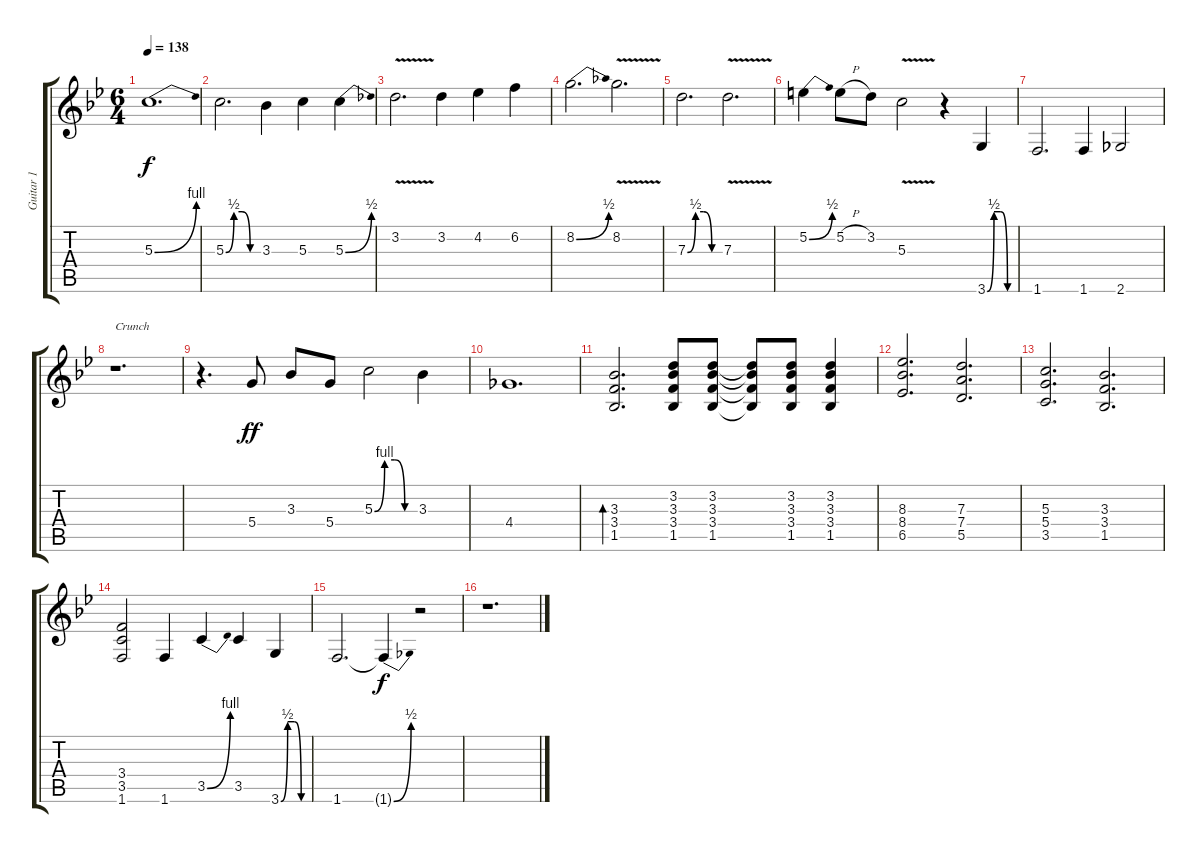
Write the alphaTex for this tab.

\track ("Guitar 1" "Guitar 1") {instrument electricguitarjazz}
\staff {score tabs}
\tuning (E4 B3 G3 D3 A2 E2) {hide}
\ts (6 4)
\tempo 138
\clef g2
\ks gminor
5.3{be (bend 0 0 60 4)}.1{d dy f} |
5.3{be (custom 0 0 15 2 30 2 45 0 60 0)}.2{d} 3.3.4 5.3.4 5.3{be (bend 0 0 60 2)}.4 |
3.2{v}.2{d} 3.2.4 4.2.4 6.2.4 |
8.2{be (bend 0 0 60 2)}.2{d} 8.2{v}.2{d} |
7.3{be (custom 0 0 15 2 30 2 45 0 60 0)}.2{d} 7.3{v}.2{d} |
5.2{be (bend 0 0 60 2)}.4 5.2{h}.8 3.2.8 5.3{v}.2 r.4 3.6{be (custom 0 0 15 2 30 2 45 0 60 0)}.4 |
1.6.2{d} 1.6.4 2.6.2 |
r.1{d txt "Crunch" instrument electricguitarjazz} |
r.4{d} 5.4.8{dy ff} 3.3.8 5.4.8 5.3{be (custom 0 0 15 4 30 4 45 0 60 0)}.2 3.3.4 |
4.4.1{d} |
(3.3 3.4 1.5).2{d bd 60} (3.2 3.3 3.4 1.5).8 (3.2 3.3 3.4 1.5).8 (3.2{t} 3.3{t} 3.4{t} 1.5{t}).8 (3.2 3.3 3.4 1.5).8 (3.2 3.3 3.4 1.5).4 |
(8.3 8.4 6.5).2{d} (7.3 7.4 5.5).2{d} |
(5.3 5.4 3.5).2{d} (3.3 3.4 1.5).2{d} |
(3.4 3.5 1.6).2 1.6.4 3.5{be (bend 0 0 60 4)}.4 3.5.4 3.6{be (custom 0 0 15 2 30 2 45 0 60 0)}.4 |
1.6.2{d} 1.6{be (bend 0 0 60 2) t}.4{dy f} r.2 |
r.1{d}
